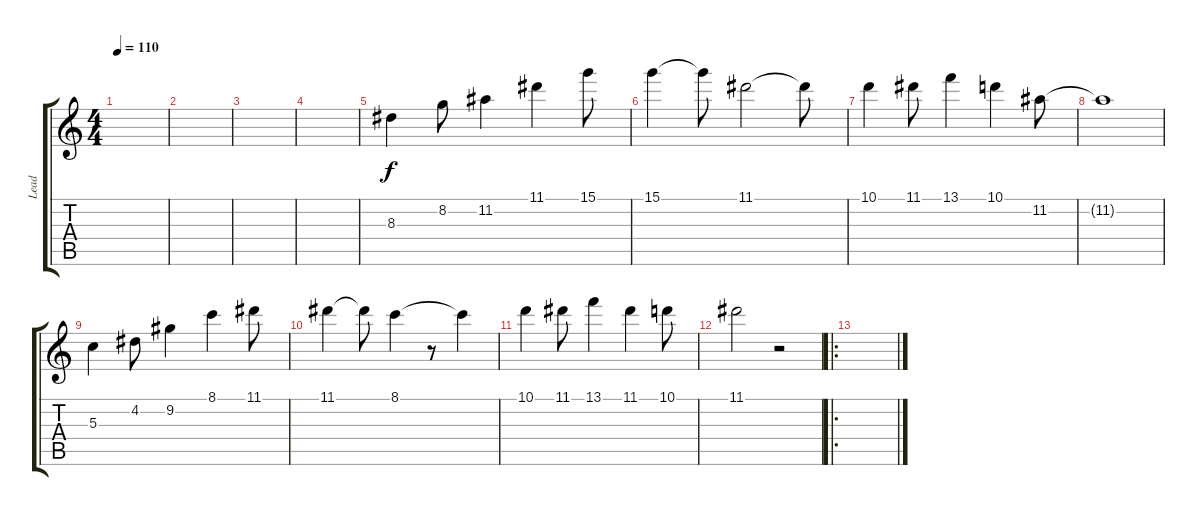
\track ("Lead" "Lead") {instrument acousticguitarsteel}
\staff {score tabs}
\tuning (E4 B3 G3 D3 A2 E2) {hide}
\ts (4 4)
\tempo 110
\clef g2
\ks c
|
|
|
|
8.3.4{instrument churchorgan} 8.2.8 11.2.4 11.1.4 15.1.8 |
15.1.4 15.1{t}.8 11.1.2 11.1{t}.8 |
10.1.4 11.1.8 13.1.4 10.1.4 11.2.8 |
11.2{t}.1 |
5.3.4 4.2.8 9.2.4 8.1.4 11.1.8 |
11.1.4 11.1{t}.8 8.1.4 r.8 8.1{t}.4 |
10.1.4 11.1.8 13.1.4 11.1.4 10.1.8 |
11.1.2 r.2 |
\ro
